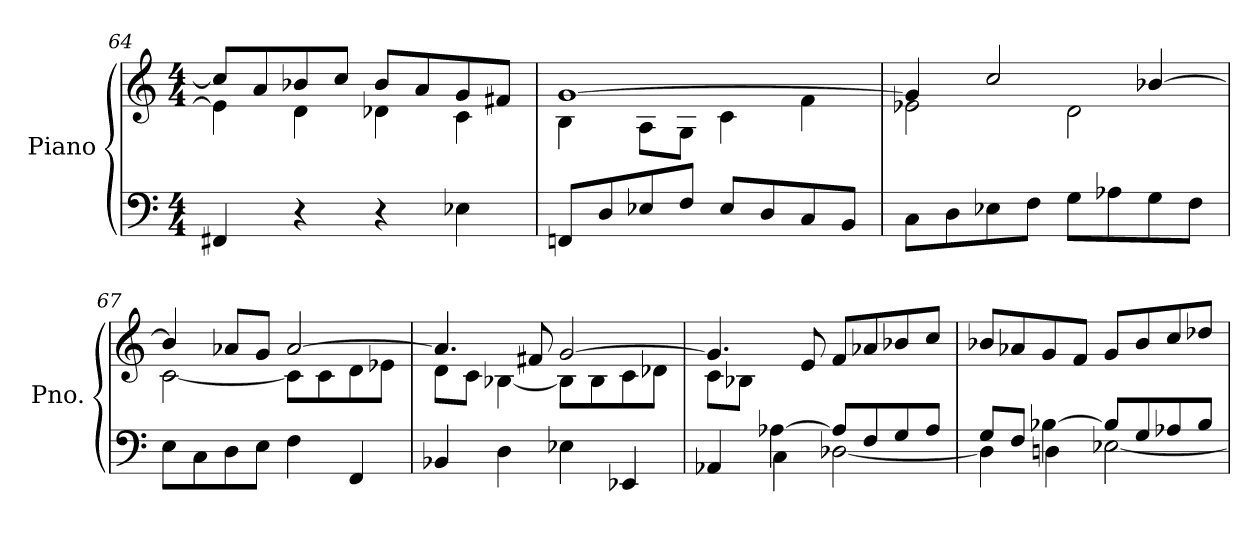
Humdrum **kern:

**kern	**kern
*part1	*part1
*staff2	*staff1
*I"Piano	*
*I'Pno.	*
*clefF4	*clefG2
*k[]	*k[]
*M4/4	*M4/4
=64	=64
*	*^
4FF#X/	8cc/L]	4e-\]
.	8a/	.
4r	8b-X/	4d\
.	8cc/J	.
4r	8b-/L	4d-X\
.	8a/	.
4E-X\	8g/	4c\
.	8f#X/J	.
=65	=65	=65
8FFn/L	[1g	4B\
8D/	.	.
8E-X/	.	8A\L
8F/J	.	8G\J
8E-/L	.	4c\
8D/	.	.
8C/	.	4f\
8BB/J	.	.
=66	=66	=66
8C\L	4g/]	2e-X\
8D\	.	.
8E-X\	2cc/	.
8F\J	.	.
8G\L	.	2d\
8A-X\	.	.
8G\	[4b-X/	.
8F\J	.	.
=67	=67	=67
8E\L	4b-/]	[2c\
8C\	.	.
8D\	8a-X/L	.
8E\J	8g/J	.
4F\	[2a-/	8c\L]
.	.	8c\
4FF/	.	8d\
.	.	8e-X\J
=68	=68	=68
4BB-X/	4.a-/]	8d\L
.	.	8c\J
4D\	.	[4B-X\
.	8f#X/	.
4E-X\	[2g/	8B-\L]
.	.	8B-\
4EE-X/	.	8c\
.	.	8d-X\J
=69	=69	=69
*^	*	*
4ryy	4AA-X/	4.g/]	8c\L
.	.	.	8B-X\J
[4A-X\	4C\	.	2.ryy
.	.	8e/	.
8A-/L]	[<2D-X\	8f/L	.
8F/	.	8a-X/	.
8G/	.	8b-X/	.
8A-/J	.	8cc/J	.
*	*	*v	*v
=70	=70	=70
8G/L	4D-\]	8b-X/L
8F/J	.	8a-X/
[4B-X\	4Dn\	8g/
.	.	8f/J
8B-/L]	[<2E-X\	8g/L
8G/	.	8b-/
8A-X/	.	8cc/
8B-/J	.	8dd-X/J
*v	*v	*
=	=
*-	*-
